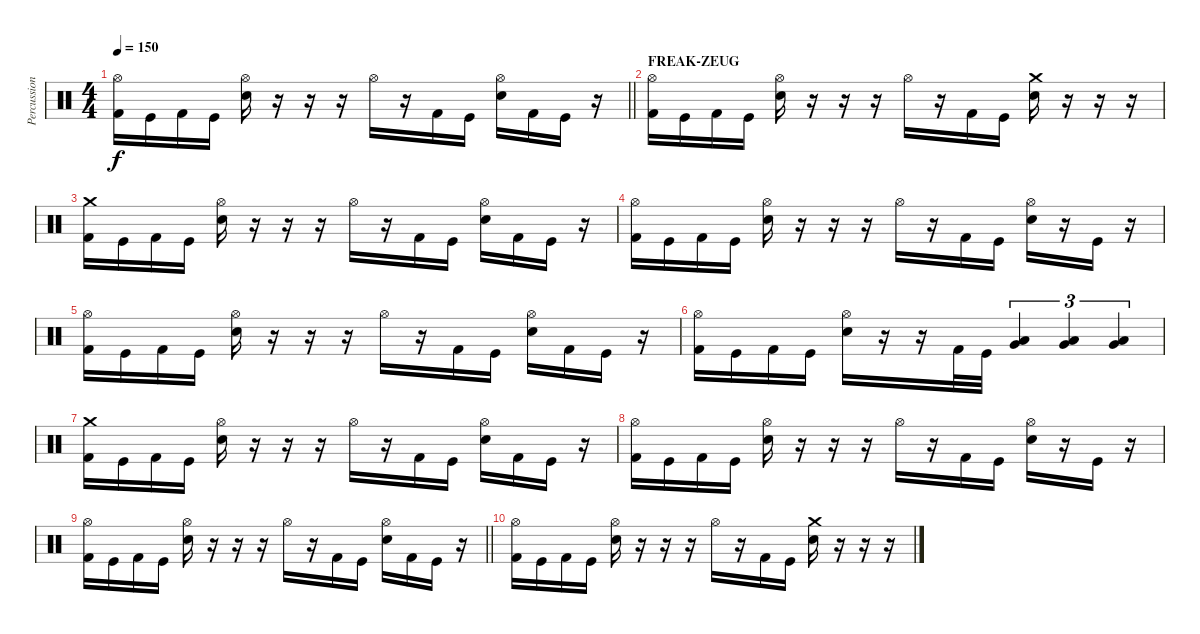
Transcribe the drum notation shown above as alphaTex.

\track ("Percussion" "Percussion") {instrument percussion}
\staff
\articulation defaults
\ts (4 4)
\tempo 150
\clef neutral
\barLineRight lightlight
\ks c
("Hi-Hat (open)" "Kick (hit) 2").16{dy f} "Kick (hit)".16 "Kick (hit) 2".16 "Kick (hit)".16 ("Hi-Hat (open)" "Snare (hit) 2").16 r.16 r.16 r.16 "Hi-Hat (open)".16 r.16 "Kick (hit) 2".16 "Kick (hit)".16 ("Hi-Hat (open)" "Snare (hit) 2").16 "Kick (hit) 2".16 "Kick (hit)".16 r.16 |
\section ("" "FREAK-ZEUG")
("Hi-Hat (open)" "Kick (hit) 2").16 "Kick (hit)".16 "Kick (hit) 2".16 "Kick (hit)".16 ("Hi-Hat (open)" "Snare (hit) 2").16 r.16 r.16 r.16 "Hi-Hat (open)".16 r.16 "Kick (hit) 2".16 "Kick (hit)".16 ("Crash medium (hit)" "Snare (hit) 2").16 r.16 r.16 r.16 |
("Crash medium (hit)" "Kick (hit) 2").16 "Kick (hit)".16 "Kick (hit) 2".16 "Kick (hit)".16 ("Hi-Hat (open)" "Snare (hit) 2").16 r.16 r.16 r.16 "Hi-Hat (open)".16 r.16 "Kick (hit) 2".16 "Kick (hit)".16 ("Hi-Hat (open)" "Snare (hit) 2").16 "Kick (hit) 2".16 "Kick (hit)".16 r.16 |
("Hi-Hat (open)" "Kick (hit) 2").16 "Kick (hit)".16 "Kick (hit) 2".16 "Kick (hit)".16 ("Hi-Hat (open)" "Snare (hit) 2").16 r.16 r.16 r.16 "Hi-Hat (open)".16 r.16 "Kick (hit) 2".16 "Kick (hit)".16 ("Hi-Hat (open)" "Snare (hit) 2").16 r.16 "Kick (hit)".16 r.16 |
("Hi-Hat (open)" "Kick (hit) 2").16 "Kick (hit)".16 "Kick (hit) 2".16 "Kick (hit)".16 ("Hi-Hat (open)" "Snare (hit) 2").16 r.16 r.16 r.16 "Hi-Hat (open)".16 r.16 "Kick (hit) 2".16 "Kick (hit)".16 ("Hi-Hat (open)" "Snare (hit) 2").16 "Kick (hit) 2".16 "Kick (hit)".16 r.16 |
("Hi-Hat (open)" "Kick (hit) 2").16 "Kick (hit)".16 "Kick (hit) 2".16 "Kick (hit)".16 ("Hi-Hat (open)" "Snare (hit) 2").16 r.16 r.16 "Kick (hit) 2".32 "Kick (hit)".32 ("Low Tom (hit)" "Very Low Tom (hit)").4{tu (3 2)} ("Low Floor Tom (hit)" "Very Low Tom (hit)").4{tu (3 2)} ("Low Floor Tom (hit)" "Very Low Tom (hit)").4{tu (3 2)} |
("Crash medium (hit)" "Kick (hit) 2").16 "Kick (hit)".16 "Kick (hit) 2".16 "Kick (hit)".16 ("Hi-Hat (open)" "Snare (hit) 2").16 r.16 r.16 r.16 "Hi-Hat (open)".16 r.16 "Kick (hit) 2".16 "Kick (hit)".16 ("Hi-Hat (open)" "Snare (hit) 2").16 "Kick (hit) 2".16 "Kick (hit)".16 r.16 |
("Hi-Hat (open)" "Kick (hit) 2").16 "Kick (hit)".16 "Kick (hit) 2".16 "Kick (hit)".16 ("Hi-Hat (open)" "Snare (hit) 2").16 r.16 r.16 r.16 "Hi-Hat (open)".16 r.16 "Kick (hit) 2".16 "Kick (hit)".16 ("Hi-Hat (open)" "Snare (hit) 2").16 r.16 "Kick (hit)".16 r.16 |
\barLineRight lightlight
("Hi-Hat (open)" "Kick (hit) 2").16 "Kick (hit)".16 "Kick (hit) 2".16 "Kick (hit)".16 ("Hi-Hat (open)" "Snare (hit) 2").16 r.16 r.16 r.16 "Hi-Hat (open)".16 r.16 "Kick (hit) 2".16 "Kick (hit)".16 ("Hi-Hat (open)" "Snare (hit) 2").16 "Kick (hit) 2".16 "Kick (hit)".16 r.16 |
("Hi-Hat (open)" "Kick (hit) 2").16 "Kick (hit)".16 "Kick (hit) 2".16 "Kick (hit)".16 ("Hi-Hat (open)" "Snare (hit) 2").16 r.16 r.16 r.16 "Hi-Hat (open)".16 r.16 "Kick (hit) 2".16 "Kick (hit)".16 ("Crash medium (hit)" "Snare (hit) 2").16 r.16 r.16 r.16
